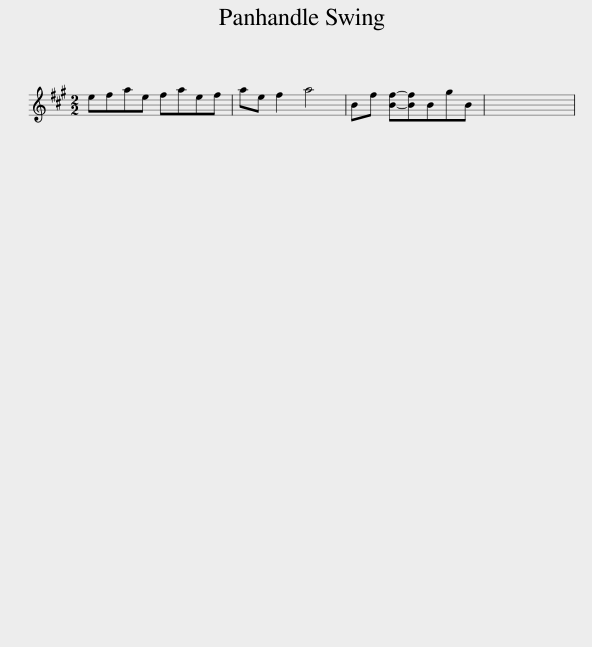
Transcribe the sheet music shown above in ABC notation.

X:1
L:1/8
M:2/2
I:linebreak $
K:A
V:1 treble
V:1
 efae faef | ae f2 a4 | Bf [Bf]-[Bf]BgB | x8 | %4
